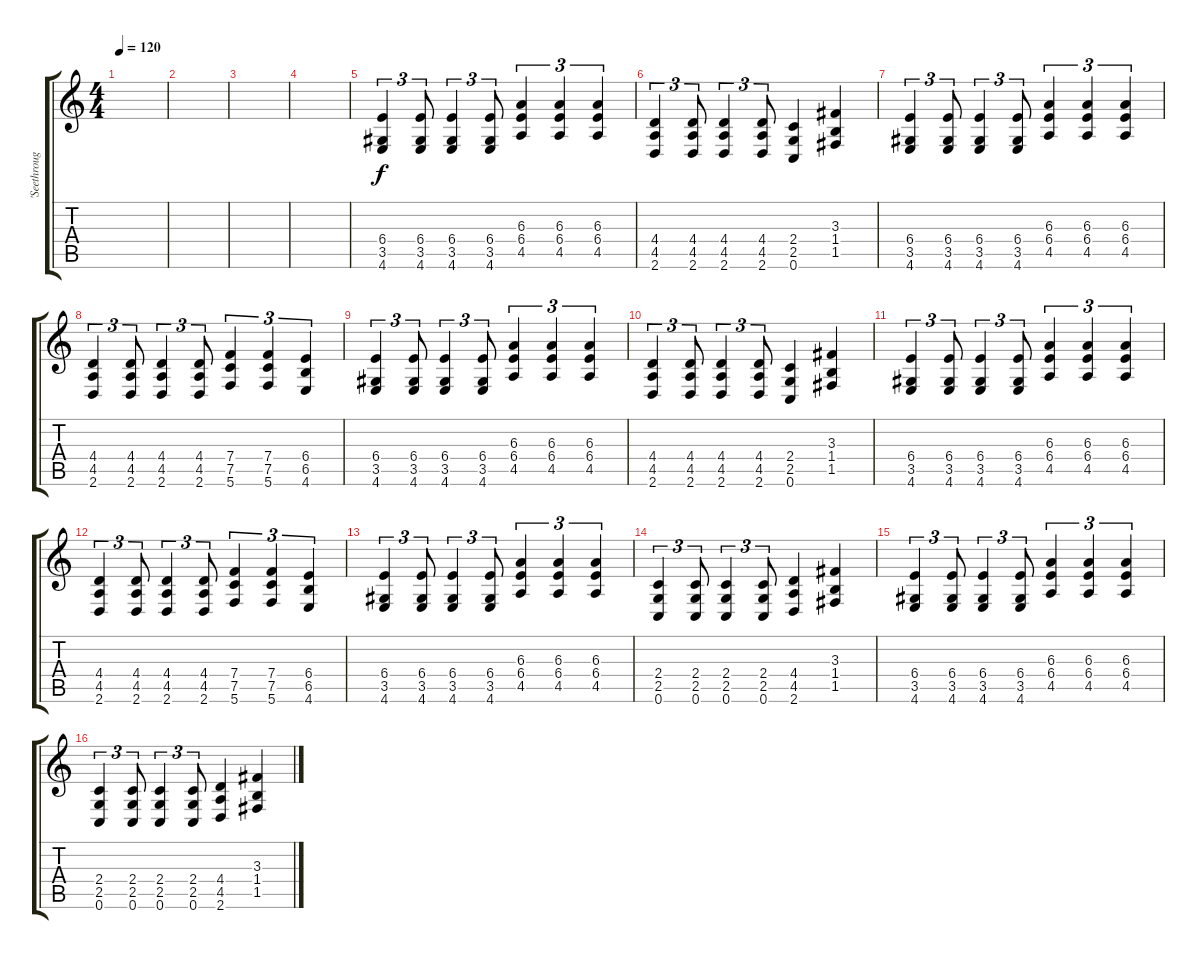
\track ("'Seethrough'" "'Seethroug") {instrument distortionguitar}
\staff {score tabs}
\tuning (C4 G3 Eb3 Bb2 F2 C2) {hide}
\ts (4 4)
\tempo 120
\clef g2
\ks c
|
|
|
|
(6.4 3.5 4.6).4{tu (3 2)} (6.4 3.5 4.6).8{tu (3 2)} (6.4 3.5 4.6).4{tu (3 2)} (6.4 3.5 4.6).8{tu (3 2)} (6.3 6.4 4.5).4{tu (3 2)} (6.3 6.4 4.5).4{tu (3 2)} (6.3 6.4 4.5).4{tu (3 2)} |
(4.4 4.5 2.6).4{tu (3 2)} (4.4 4.5 2.6).8{tu (3 2)} (4.4 4.5 2.6).4{tu (3 2)} (4.4 4.5 2.6).8{tu (3 2)} (2.4 2.5 0.6).4 (3.3 1.4 1.5).4 |
(6.4 3.5 4.6).4{tu (3 2)} (6.4 3.5 4.6).8{tu (3 2)} (6.4 3.5 4.6).4{tu (3 2)} (6.4 3.5 4.6).8{tu (3 2)} (6.3 6.4 4.5).4{tu (3 2)} (6.3 6.4 4.5).4{tu (3 2)} (6.3 6.4 4.5).4{tu (3 2)} |
(4.4 4.5 2.6).4{tu (3 2)} (4.4 4.5 2.6).8{tu (3 2)} (4.4 4.5 2.6).4{tu (3 2)} (4.4 4.5 2.6).8{tu (3 2)} (7.4 7.5 5.6).4{tu (3 2)} (7.4 7.5 5.6).4{tu (3 2)} (6.4 6.5 4.6).4{tu (3 2)} |
(6.4 3.5 4.6).4{tu (3 2)} (6.4 3.5 4.6).8{tu (3 2)} (6.4 3.5 4.6).4{tu (3 2)} (6.4 3.5 4.6).8{tu (3 2)} (6.3 6.4 4.5).4{tu (3 2)} (6.3 6.4 4.5).4{tu (3 2)} (6.3 6.4 4.5).4{tu (3 2)} |
(4.4 4.5 2.6).4{tu (3 2)} (4.4 4.5 2.6).8{tu (3 2)} (4.4 4.5 2.6).4{tu (3 2)} (4.4 4.5 2.6).8{tu (3 2)} (2.4 2.5 0.6).4 (3.3 1.4 1.5).4 |
(6.4 3.5 4.6).4{tu (3 2)} (6.4 3.5 4.6).8{tu (3 2)} (6.4 3.5 4.6).4{tu (3 2)} (6.4 3.5 4.6).8{tu (3 2)} (6.3 6.4 4.5).4{tu (3 2)} (6.3 6.4 4.5).4{tu (3 2)} (6.3 6.4 4.5).4{tu (3 2)} |
(4.4 4.5 2.6).4{tu (3 2)} (4.4 4.5 2.6).8{tu (3 2)} (4.4 4.5 2.6).4{tu (3 2)} (4.4 4.5 2.6).8{tu (3 2)} (7.4 7.5 5.6).4{tu (3 2)} (7.4 7.5 5.6).4{tu (3 2)} (6.4 6.5 4.6).4{tu (3 2)} |
(6.4 3.5 4.6).4{tu (3 2)} (6.4 3.5 4.6).8{tu (3 2)} (6.4 3.5 4.6).4{tu (3 2)} (6.4 3.5 4.6).8{tu (3 2)} (6.3 6.4 4.5).4{tu (3 2)} (6.3 6.4 4.5).4{tu (3 2)} (6.3 6.4 4.5).4{tu (3 2)} |
(2.4 2.5 0.6).4{tu (3 2)} (2.4 2.5 0.6).8{tu (3 2)} (2.4 2.5 0.6).4{tu (3 2)} (2.4 2.5 0.6).8{tu (3 2)} (4.4 4.5 2.6).4 (3.3 1.4 1.5).4 |
(6.4 3.5 4.6).4{tu (3 2)} (6.4 3.5 4.6).8{tu (3 2)} (6.4 3.5 4.6).4{tu (3 2)} (6.4 3.5 4.6).8{tu (3 2)} (6.3 6.4 4.5).4{tu (3 2)} (6.3 6.4 4.5).4{tu (3 2)} (6.3 6.4 4.5).4{tu (3 2)} |
(2.4 2.5 0.6).4{tu (3 2)} (2.4 2.5 0.6).8{tu (3 2)} (2.4 2.5 0.6).4{tu (3 2)} (2.4 2.5 0.6).8{tu (3 2)} (4.4 4.5 2.6).4 (3.3 1.4 1.5).4
